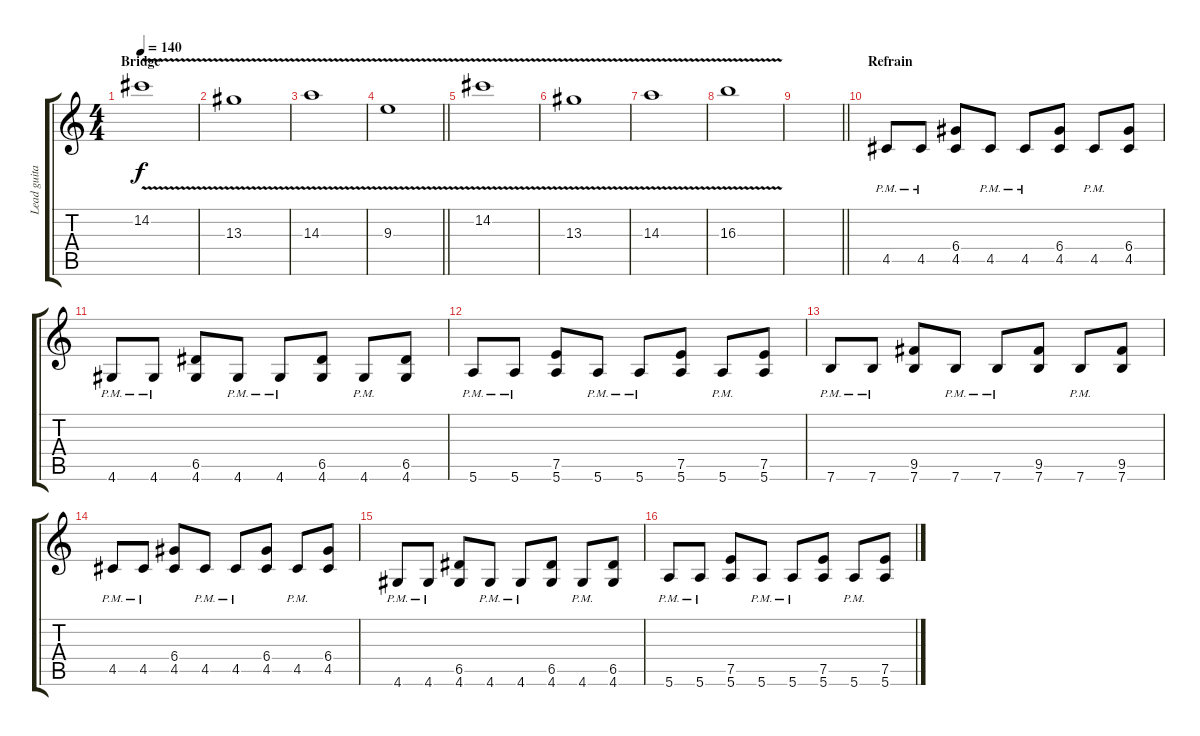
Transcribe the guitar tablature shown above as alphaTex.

\track ("Lead guitar" "Lead guita") {instrument overdrivenguitar}
\staff {score tabs}
\tuning (E4 B3 G3 D3 A2 E2) {hide}
\ts (4 4)
\section ("" "Bridge")
\tempo 140
\clef g2
\ks c
14.2{v}.1{dy f} |
13.3{v}.1 |
14.3{v}.1 |
\barLineRight lightlight
9.3{v}.1 |
14.2{v}.1 |
13.3{v}.1 |
14.3{v}.1 |
16.3{v}.1 |
\barLineRight lightlight
|
\section ("" "Refrain")
4.5{pm}.8 4.5{pm}.8 (6.4 4.5).8 4.5{pm}.8 4.5{pm}.8 (6.4 4.5).8 4.5{pm}.8 (6.4 4.5).8 |
4.6{pm}.8 4.6{pm}.8 (6.5 4.6).8 4.6{pm}.8 4.6{pm}.8 (6.5 4.6).8 4.6{pm}.8 (6.5 4.6).8 |
5.6{pm}.8 5.6{pm}.8 (7.5 5.6).8 5.6{pm}.8 5.6{pm}.8 (7.5 5.6).8 5.6{pm}.8 (7.5 5.6).8 |
7.6{pm}.8 7.6{pm}.8 (9.5 7.6).8 7.6{pm}.8 7.6{pm}.8 (9.5 7.6).8 7.6{pm}.8 (9.5 7.6).8 |
4.5{pm}.8 4.5{pm}.8 (6.4 4.5).8 4.5{pm}.8 4.5{pm}.8 (6.4 4.5).8 4.5{pm}.8 (6.4 4.5).8 |
4.6{pm}.8 4.6{pm}.8 (6.5 4.6).8 4.6{pm}.8 4.6{pm}.8 (6.5 4.6).8 4.6{pm}.8 (6.5 4.6).8 |
5.6{pm}.8 5.6{pm}.8 (7.5 5.6).8 5.6{pm}.8 5.6{pm}.8 (7.5 5.6).8 5.6{pm}.8 (7.5 5.6).8
